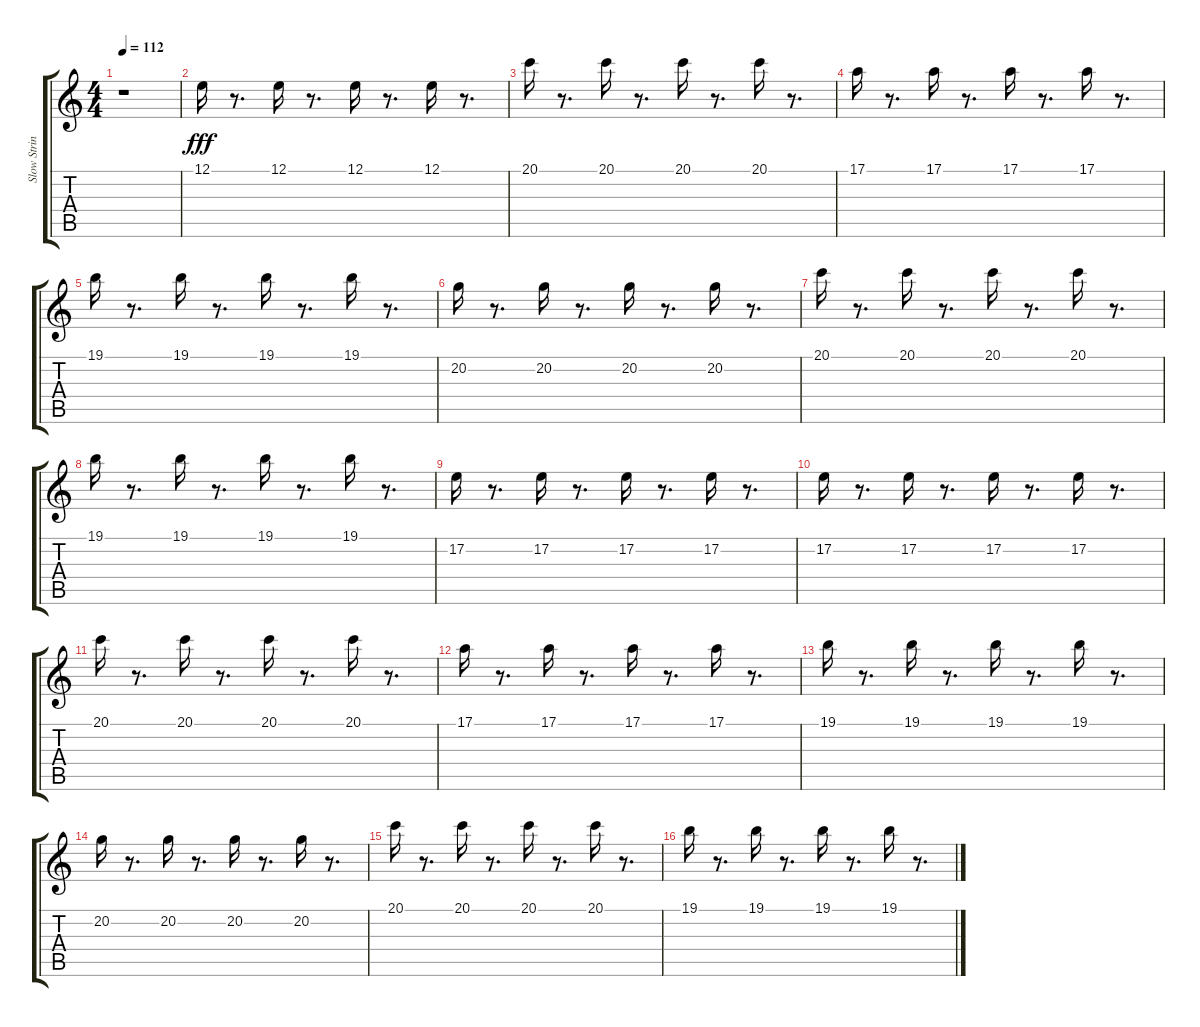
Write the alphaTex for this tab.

\track ("Slow Strings " "Slow Strin") {instrument stringensemble1}
\staff {score tabs}
\tuning (E4 B3 G3 D3 A2 E2) {hide}
\ts (4 4)
\tempo 112
\clef g2
\ks c
r.1{dy fff} |
12.1.16 r.8{d} 12.1.16 r.8{d} 12.1.16 r.8{d} 12.1.16 r.8{d} |
20.1.16 r.8{d} 20.1.16 r.8{d} 20.1.16 r.8{d} 20.1.16 r.8{d} |
17.1.16 r.8{d} 17.1.16 r.8{d} 17.1.16 r.8{d} 17.1.16 r.8{d} |
19.1.16 r.8{d} 19.1.16 r.8{d} 19.1.16 r.8{d} 19.1.16 r.8{d} |
20.2.16 r.8{d} 20.2.16 r.8{d} 20.2.16 r.8{d} 20.2.16 r.8{d} |
20.1.16 r.8{d} 20.1.16 r.8{d} 20.1.16 r.8{d} 20.1.16 r.8{d} |
19.1.16 r.8{d} 19.1.16 r.8{d} 19.1.16 r.8{d} 19.1.16 r.8{d} |
17.2.16 r.8{d} 17.2.16 r.8{d} 17.2.16 r.8{d} 17.2.16 r.8{d} |
17.2.16 r.8{d} 17.2.16 r.8{d} 17.2.16 r.8{d} 17.2.16 r.8{d} |
20.1.16 r.8{d} 20.1.16 r.8{d} 20.1.16 r.8{d} 20.1.16 r.8{d} |
17.1.16 r.8{d} 17.1.16 r.8{d} 17.1.16 r.8{d} 17.1.16 r.8{d} |
19.1.16 r.8{d} 19.1.16 r.8{d} 19.1.16 r.8{d} 19.1.16 r.8{d} |
20.2.16 r.8{d} 20.2.16 r.8{d} 20.2.16 r.8{d} 20.2.16 r.8{d} |
20.1.16 r.8{d} 20.1.16 r.8{d} 20.1.16 r.8{d} 20.1.16 r.8{d} |
19.1.16 r.8{d} 19.1.16 r.8{d} 19.1.16 r.8{d} 19.1.16 r.8{d}
